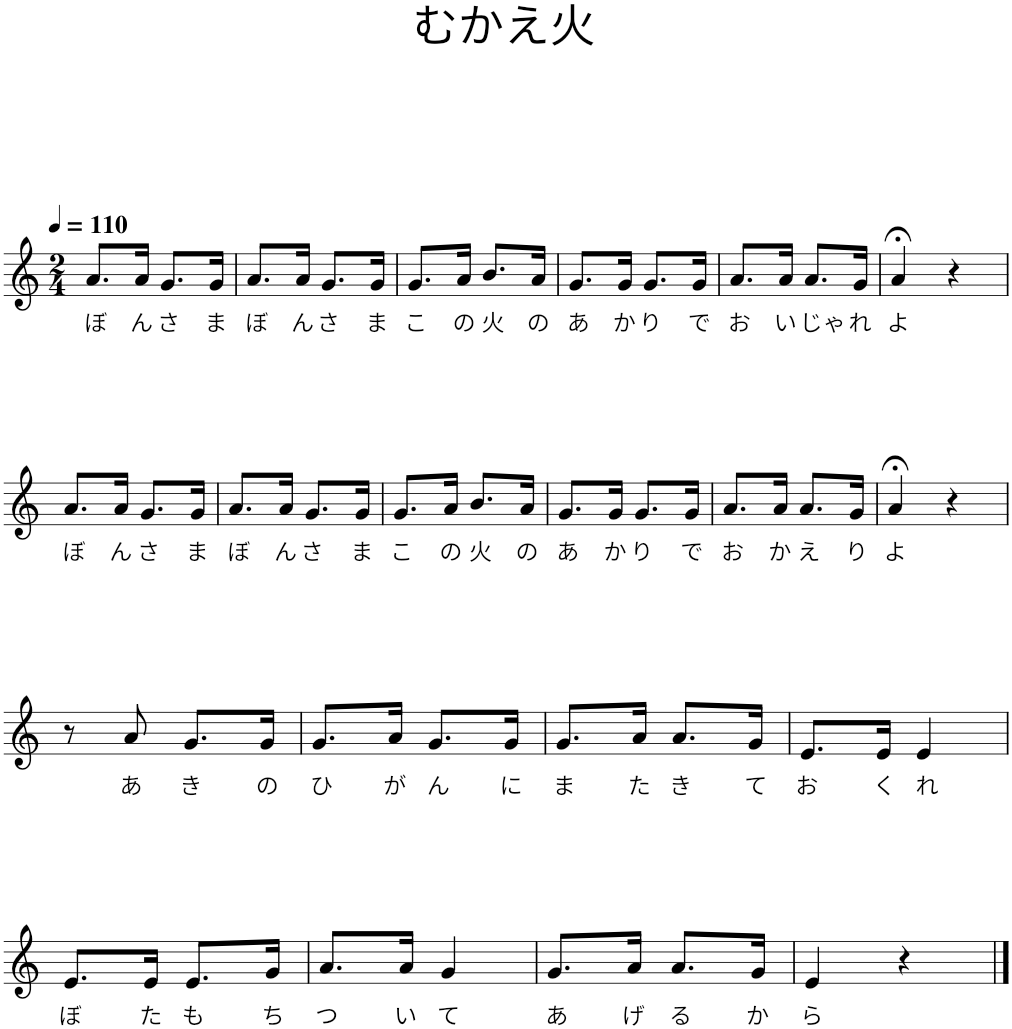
**kern	**text
*part1	*part1
*staff1	*staff1
*I"Piano	*
*I'Pno.	*
*clefG2	*
*k[]	*
*M2/4	*
*MM110	*
=1	=1
!	!LO:LY:b
8.a/L	ぼ
!	!LO:LY:b
16a/Jk	ん
!	!LO:LY:b
8.g/L	さ
!	!LO:LY:b
16g/Jk	ま
=2	=2
!	!LO:LY:b
8.a/L	ぼ
!	!LO:LY:b
16a/Jk	ん
!	!LO:LY:b
8.g/L	さ
!	!LO:LY:b
16g/Jk	ま
=3	=3
!	!LO:LY:b
8.g/L	こ
!	!LO:LY:b
16a/Jk	の
!	!LO:LY:b
8.b/L	火
!	!LO:LY:b
16a/Jk	の
=4	=4
!	!LO:LY:b
8.g/L	あ
!	!LO:LY:b
16g/Jk	か
!	!LO:LY:b
8.g/L	り
!	!LO:LY:b
16g/Jk	で
=5	=5
!	!LO:LY:b
8.a/L	お
!	!LO:LY:b
16a/Jk	い
!	!LO:LY:b
8.a/L	じゃ
!	!LO:LY:b
16g/Jk	れ
=6	=6
!	!LO:LY:b
4a;</	よ
4r	.
!!LO:LB:g=z
=7	=7
!	!LO:LY:b
8.a/L	ぼ
!	!LO:LY:b
16a/Jk	ん
!	!LO:LY:b
8.g/L	さ
!	!LO:LY:b
16g/Jk	ま
=8	=8
!	!LO:LY:b
8.a/L	ぼ
!	!LO:LY:b
16a/Jk	ん
!	!LO:LY:b
8.g/L	さ
!	!LO:LY:b
16g/Jk	ま
=9	=9
!	!LO:LY:b
8.g/L	こ
!	!LO:LY:b
16a/Jk	の
!	!LO:LY:b
8.b/L	火
!	!LO:LY:b
16a/Jk	の
=10	=10
!	!LO:LY:b
8.g/L	あ
!	!LO:LY:b
16g/Jk	か
!	!LO:LY:b
8.g/L	り
!	!LO:LY:b
16g/Jk	で
=11	=11
!	!LO:LY:b
8.a/L	お
!	!LO:LY:b
16a/Jk	か
!	!LO:LY:b
8.a/L	え
!	!LO:LY:b
16g/Jk	り
=12	=12
!	!LO:LY:b
4a;</	よ
4r	.
!!LO:LB:g=z
=13	=13
8r	.
!	!LO:LY:b
8a/	あ
!	!LO:LY:b
8.g/L	き
!	!LO:LY:b
16g/Jk	の
=14	=14
!	!LO:LY:b
8.g/L	ひ
!	!LO:LY:b
16a/Jk	が
!	!LO:LY:b
8.g/L	ん
!	!LO:LY:b
16g/Jk	に
=15	=15
!	!LO:LY:b
8.g/L	ま
!	!LO:LY:b
16a/Jk	た
!	!LO:LY:b
8.a/L	き
!	!LO:LY:b
16g/Jk	て
=16	=16
!	!LO:LY:b
8.e/L	お
!	!LO:LY:b
16e/Jk	く
!	!LO:LY:b
4e/	れ
!!LO:LB:g=z
=17	=17
!	!LO:LY:b
8.e/L	ぼ
!	!LO:LY:b
16e/Jk	た
!	!LO:LY:b
8.e/L	も
!	!LO:LY:b
16g/Jk	ち
=18	=18
!	!LO:LY:b
8.a/L	つ
!	!LO:LY:b
16a/Jk	い
!	!LO:LY:b
4g/	て
=19	=19
!	!LO:LY:b
8.g/L	あ
!	!LO:LY:b
16a/Jk	げ
!	!LO:LY:b
8.a/L	る
!	!LO:LY:b
16g/Jk	か
=20	=20
!	!LO:LY:b
4e/	ら
4r	.
==	==
*-	*-
